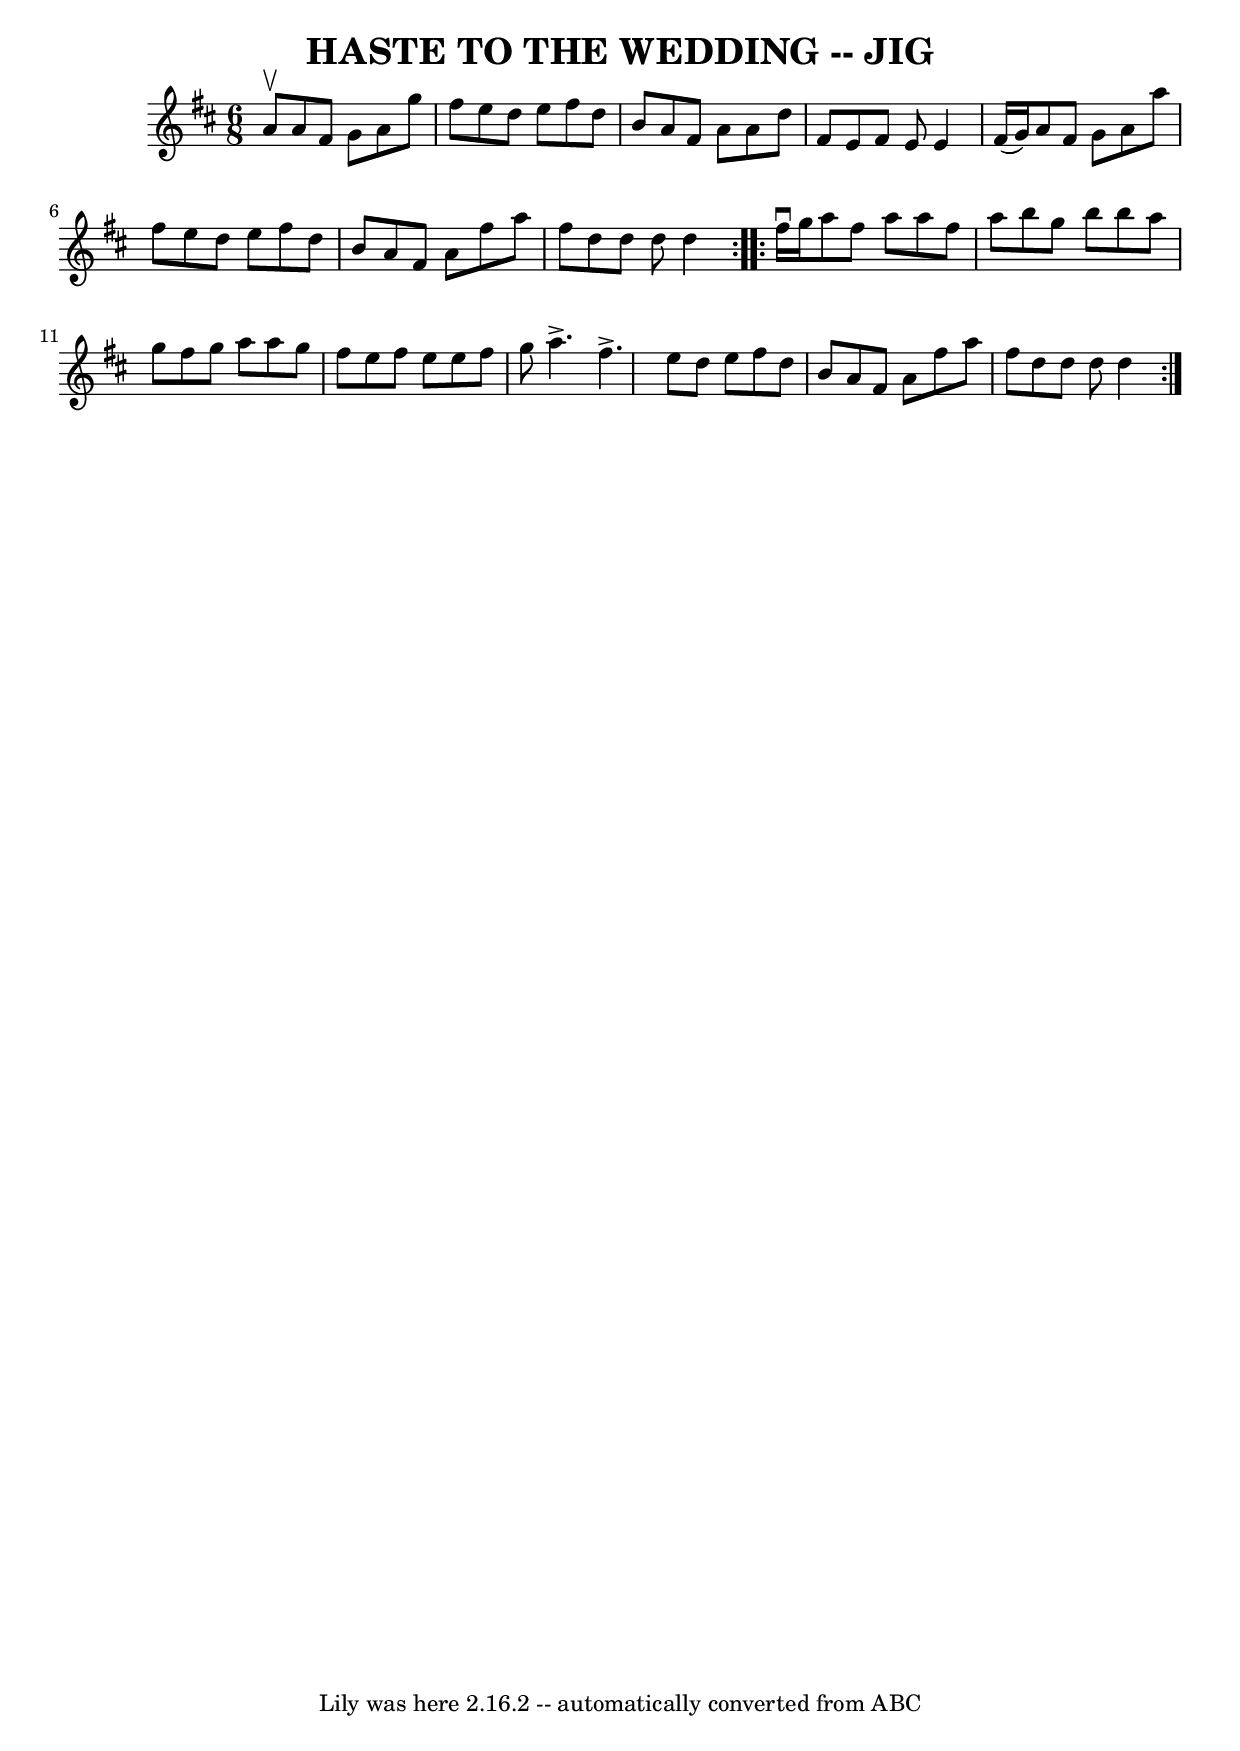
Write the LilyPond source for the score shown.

\version "2.16.2"
\include "Mammoth.ily"
\header {
	%% book = "Ryan's Mammoth Collection of Fiddle Tunes"
	crossRefNumber = "1"
	footnotes = ""
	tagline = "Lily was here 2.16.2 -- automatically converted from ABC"
	title = "HASTE TO THE WEDDING -- JIG"
}
voicedefault =  {


\repeat volta 2 {
\time 6/8 
\key d \major a'8^\upbow       |
 a'8 fis'8 g'8    
a'8 g''8 fis''8    |
 e''8 d''8 e''8 fis''8 d''8    
b'8    |
 a'8 fis'8 a'8 a'8 d''8 fis'8    |
 e'8 
 fis'8 e'8 e'4 fis'16 (g'16)       |
 a'8 fis'8    
g'8 a'8 a''8 fis''8    |
 e''8 d''8 e''8 fis''8    
d''8 b'8    |
 a'8 fis'8 a'8 fis''8 a''8 fis''8    
|
 d''8 d''8 d''8 d''4  }     \repeat volta 2 { fis''16 
^\downbow g''16        |
 a''8 fis''8 a''8 a''8 fis''8    
a''8    |
 b''8 g''8 b''8 b''8 a''8 g''8    |
   
fis''8 g''8 a''8 a''8 g''8 fis''8    |
 e''8 fis''8   
 e''8 e''8 fis''8 g''8        |
 a''4.^\accent fis''4. 
^\accent   |
 e''8 d''8 e''8 fis''8 d''8 b'8    |
 
 a'8 fis'8 a'8 fis''8 a''8 fis''8    |
 d''8 d''8    
d''8 d''4  }   
}

\score{
    <<

	\context Staff="default"
	{
	    \voicedefault 
	}

    >>
	\layout {
	}
	\midi {}
}
